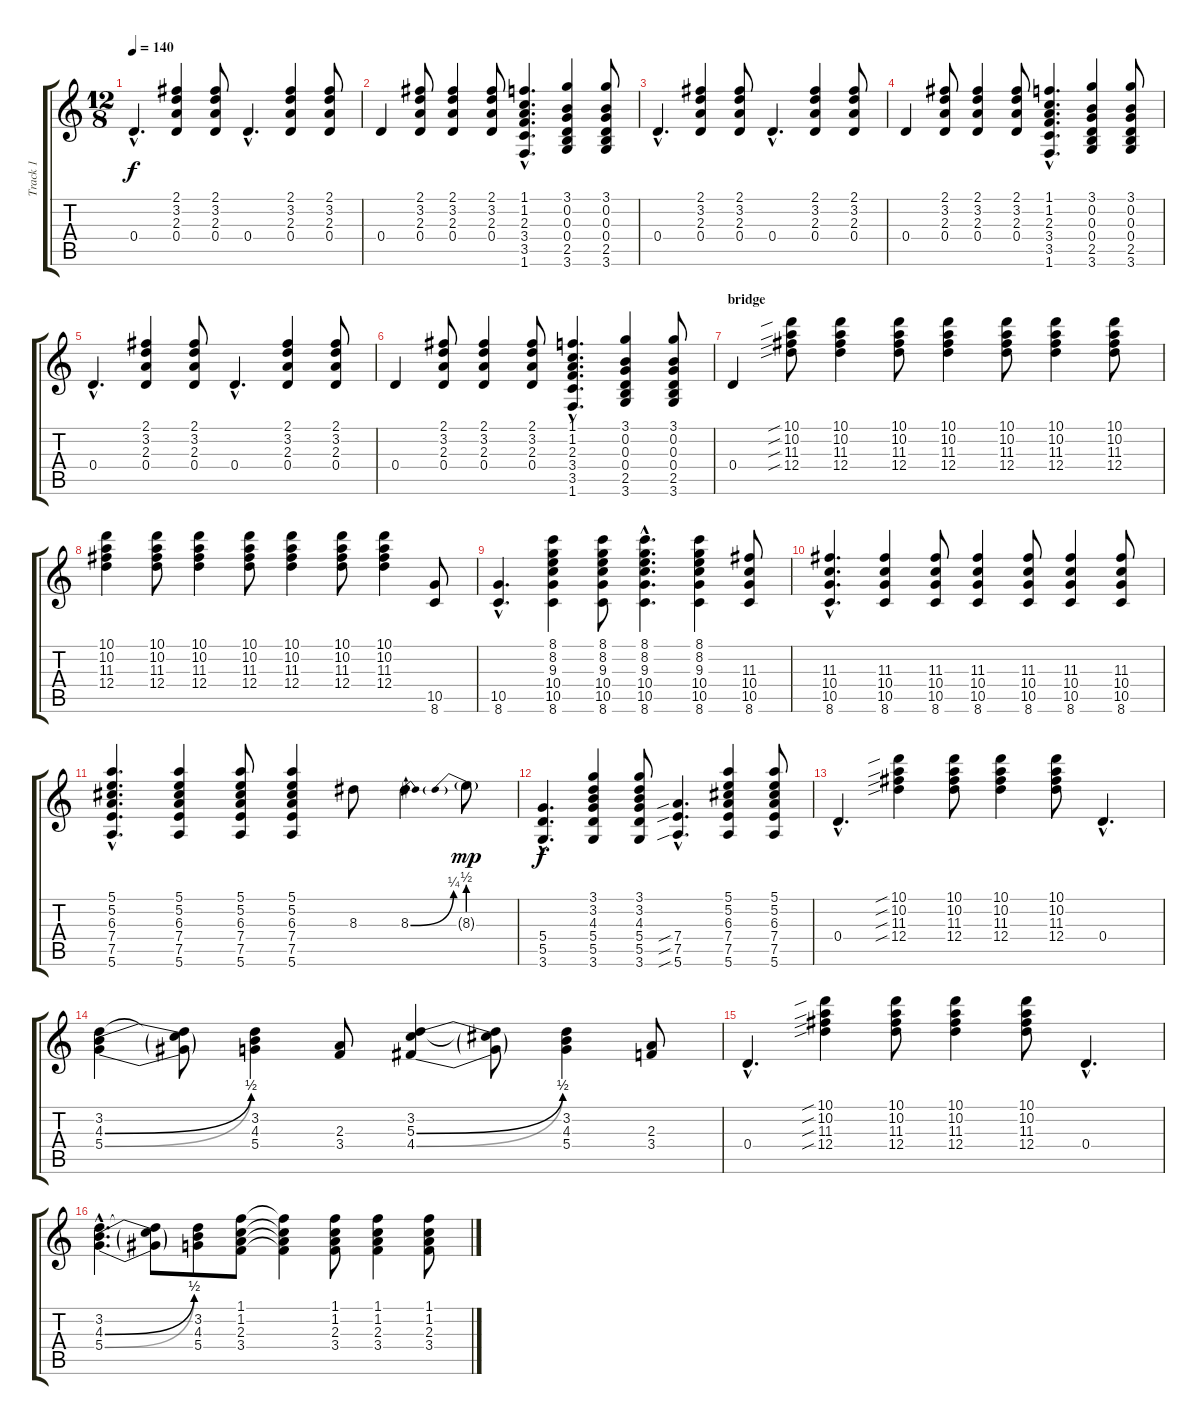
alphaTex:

\track ("Track 1" "Track 1") {instrument overdrivenguitar}
\staff {score tabs}
\tuning (E4 B3 G3 D3 A2 E2) {hide}
\ts (12 8)
\tempo 140
\clef g2
\ks c
0.4{hac}.4{d dy f} (2.1 3.2 2.3 0.4).4 (2.1 3.2 2.3 0.4).8 0.4{hac}.4{d} (2.1 3.2 2.3 0.4).4 (2.1 3.2 2.3 0.4).8 |
0.4.4 (2.1 3.2 2.3 0.4).8 (2.1 3.2 2.3 0.4).4 (2.1 3.2 2.3 0.4).8 (1.1{hac} 1.2{hac} 2.3{hac} 3.4{hac} 3.5{hac} 1.6{hac}).4{d} (3.1 0.2 0.3 0.4 2.5 3.6).4 (3.1 0.2 0.3 0.4 2.5 3.6).8 |
0.4{hac}.4{d} (2.1 3.2 2.3 0.4).4 (2.1 3.2 2.3 0.4).8 0.4{hac}.4{d} (2.1 3.2 2.3 0.4).4 (2.1 3.2 2.3 0.4).8 |
0.4.4 (2.1 3.2 2.3 0.4).8 (2.1 3.2 2.3 0.4).4 (2.1 3.2 2.3 0.4).8 (1.1{hac} 1.2{hac} 2.3{hac} 3.4{hac} 3.5{hac} 1.6{hac}).4{d} (3.1 0.2 0.3 0.4 2.5 3.6).4 (3.1 0.2 0.3 0.4 2.5 3.6).8 |
0.4{hac}.4{d} (2.1 3.2 2.3 0.4).4 (2.1 3.2 2.3 0.4).8 0.4{hac}.4{d} (2.1 3.2 2.3 0.4).4 (2.1 3.2 2.3 0.4).8 |
0.4.4 (2.1 3.2 2.3 0.4).8 (2.1 3.2 2.3 0.4).4 (2.1 3.2 2.3 0.4).8 (1.1{hac} 1.2{hac} 2.3{hac} 3.4{hac} 3.5{hac} 1.6{hac}).4{d} (3.1 0.2 0.3 0.4 2.5 3.6).4 (3.1 0.2 0.3 0.4 2.5 3.6).8 |
\section ("" "bridge")
0.4.4 (10.1{sib} 10.2{sib} 11.3{sib} 12.4{sib}).8 (10.1 10.2 11.3 12.4).4 (10.1 10.2 11.3 12.4).8 (10.1 10.2 11.3 12.4).4 (10.1 10.2 11.3 12.4).8 (10.1 10.2 11.3 12.4).4 (10.1 10.2 11.3 12.4).8 |
(10.1 10.2 11.3 12.4).4 (10.1 10.2 11.3 12.4).8 (10.1 10.2 11.3 12.4).4 (10.1 10.2 11.3 12.4).8 (10.1 10.2 11.3 12.4).4 (10.1 10.2 11.3 12.4).8 (10.1 10.2 11.3 12.4).4 (10.5 8.6).8 |
(10.5{hac} 8.6{hac}).4{d} (8.1 8.2 9.3 10.4 10.5 8.6).4 (8.1 8.2 9.3 10.4 10.5 8.6).8 (8.1{hac} 8.2{hac} 9.3{hac} 10.4{hac} 10.5{hac} 8.6{hac}).4{d} (8.1 8.2 9.3 10.4 10.5 8.6).4 (11.3 10.4 10.5 8.6).8 |
(11.3{hac} 10.4{hac} 10.5{hac} 8.6{hac}).4{d} (11.3 10.4 10.5 8.6).4 (11.3 10.4 10.5 8.6).8 (11.3 10.4 10.5 8.6).4 (11.3 10.4 10.5 8.6).8 (11.3 10.4 10.5 8.6).4 (11.3 10.4 10.5 8.6).8 |
(5.1{hac} 5.2{hac} 6.3{hac} 7.4{hac} 7.5{hac} 5.6{hac}).4{d} (5.1 5.2 6.3 7.4 7.5 5.6).4 (5.1 5.2 6.3 7.4 7.5 5.6).8 (5.1 5.2 6.3 7.4 7.5 5.6).4 8.3.8 8.3{be (bend 0 0 60 1)}.4 8.3{be (prebend 0 2 60 2) g}.8{dy mp} |
(5.4{hac} 5.5{hac} 3.6{hac}).4{d dy f} (3.1 3.2 4.3 5.4 5.5 3.6).4 (3.1 3.2 4.3 5.4 5.5 3.6).8 (7.4{sib hac} 7.5{sib hac} 5.6{sib hac}).4{d} (5.1 5.2 6.3 7.4 7.5 5.6).4 (5.1 5.2 6.3 7.4 7.5 5.6).8 |
0.4{hac}.4{d} (10.1{sib} 10.2{sib} 11.3{sib} 12.4{sib}).4 (10.1 10.2 11.3 12.4).8 (10.1 10.2 11.3 12.4).4 (10.1 10.2 11.3 12.4).8 0.4{hac}.4{d} |
(3.2 4.3{be (bend 0 0 60 2)} 5.4{be (bend 0 0 60 2)}).4 (3.2{t} 4.3{t} 5.4{t}).8 (3.2 4.3 5.4).4 (2.3 3.4).8 (3.2 5.3{be (bend 0 0 60 2)} 4.4{be (bend 0 0 60 2)}).4 (3.2{t} 5.3{t} 4.4{t}).8 (3.2 4.3 5.4).4 (2.3 3.4).8 |
0.4{hac}.4{d} (10.1{sib} 10.2{sib} 11.3{sib} 12.4{sib}).4 (10.1 10.2 11.3 12.4).8 (10.1 10.2 11.3 12.4).4 (10.1 10.2 11.3 12.4).8 0.4{hac}.4{d} |
(3.2{hac} 4.3{be (bend 0 0 60 2) hac} 5.4{be (bend 0 0 60 2) hac}).4{d} (3.2{t} 4.3{t} 5.4{t}).8 (3.2 4.3 5.4).8 (1.1 1.2 2.3 3.4).8 (1.1{t} 1.2{t} 2.3{t} 3.4{t}).4 (1.1 1.2 2.3 3.4).8 (1.1 1.2 2.3 3.4).4 (1.1 1.2 2.3 3.4).8
